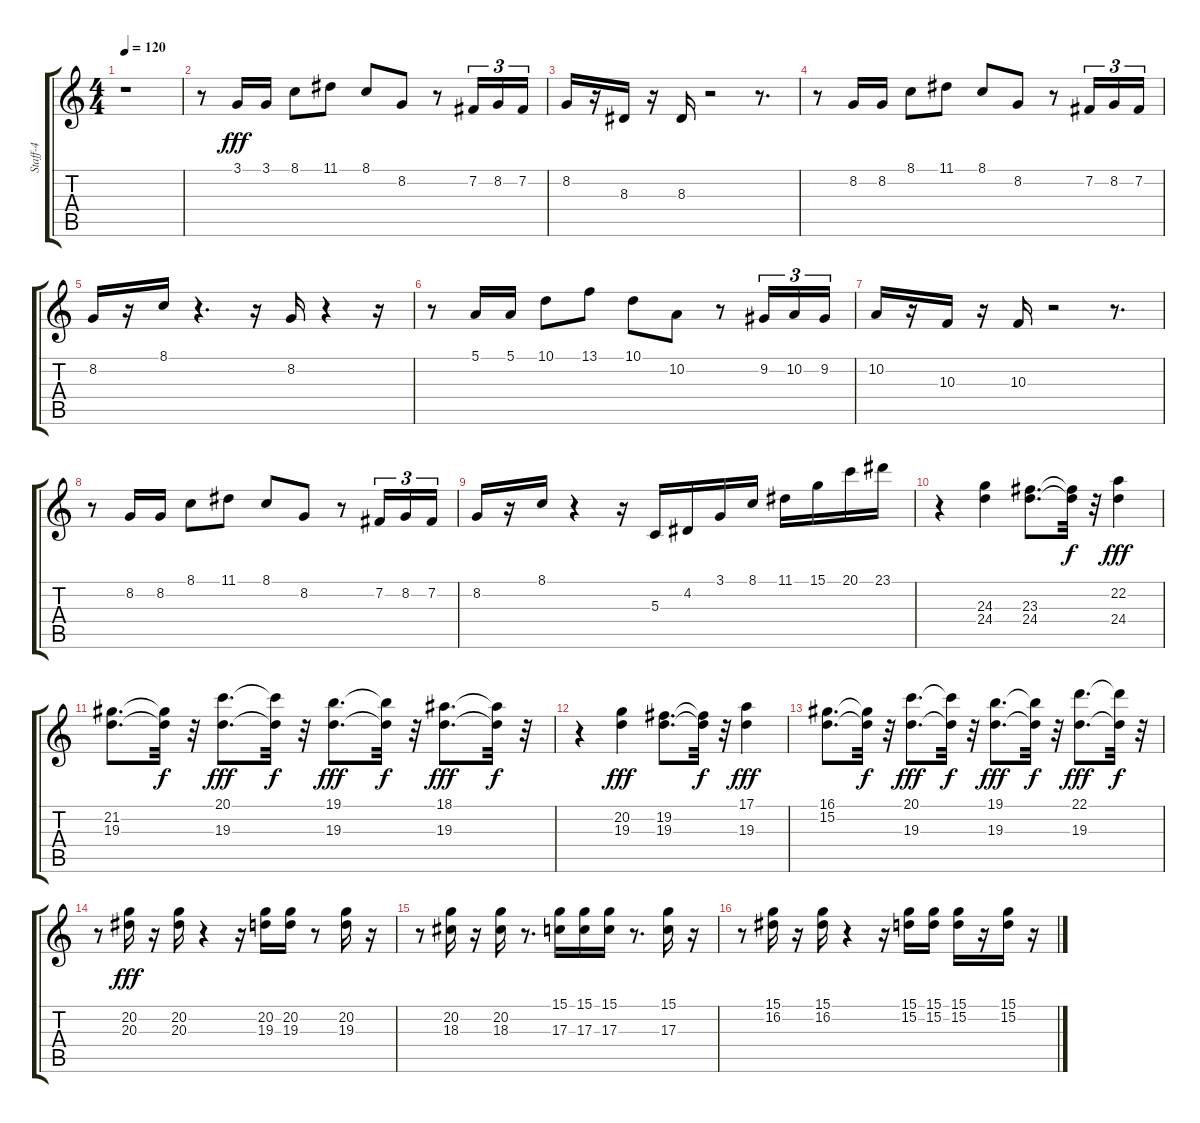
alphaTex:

\track ("Staff-4" "Staff-4") {instrument brasssection}
\staff {score tabs}
\tuning (E4 B3 G3 D3 A2 E2) {hide}
\ts (4 4)
\tempo 120
\clef g2
\ks c
r.1{dy f} |
r.8 3.1.16{dy fff} 3.1.16 8.1.8 11.1.8 8.1.8 8.2.8 r.8 7.2.16{tu (3 2)} 8.2.16{tu (3 2)} 7.2.16{tu (3 2)} |
8.2.16 r.16 8.3.16 r.16 8.3.16 r.2 r.8{d} |
r.8 8.2.16 8.2.16 8.1.8 11.1.8 8.1.8 8.2.8 r.8 7.2.16{tu (3 2)} 8.2.16{tu (3 2)} 7.2.16{tu (3 2)} |
8.2.16 r.16 8.1.16 r.4{d} r.16 8.2.16 r.4 r.16 |
r.8 5.1.16 5.1.16 10.1.8 13.1.8 10.1.8 10.2.8 r.8 9.2.16{tu (3 2)} 10.2.16{tu (3 2)} 9.2.16{tu (3 2)} |
10.2.16 r.16 10.3.16 r.16 10.3.16 r.2 r.8{d} |
r.8 8.2.16 8.2.16 8.1.8 11.1.8 8.1.8 8.2.8 r.8 7.2.16{tu (3 2)} 8.2.16{tu (3 2)} 7.2.16{tu (3 2)} |
8.2.16 r.16 8.1.16 r.4 r.16 5.3.16{volume 2} 4.2.16{volume 5} 3.1.16{volume 9} 8.1.16{volume 12} 11.1.16{volume 16} 15.1.16 20.1.16 23.1.16 |
r.4 (24.3 24.4).4 (23.3 24.4).8{d} (23.3{t} 24.4{t}).32{dy f} r.32 (22.2 24.4).4{dy fff} |
(21.2 19.3).8{d} (21.2{t} 19.3{t}).32{dy f} r.32 (20.1 19.3).8{d dy fff} (20.1{t} 19.3{t}).32{dy f} r.32 (19.1 19.3).8{d dy fff} (19.1{t} 19.3{t}).32{dy f} r.32 (18.1 19.3).8{d dy fff} (18.1{t} 19.3{t}).32{dy f} r.32 |
r.4 (20.2 19.3).4{dy fff} (19.2 19.3).8{d} (19.2{t} 19.3{t}).32{dy f} r.32 (17.1 19.3).4{dy fff} |
(16.1 15.2).8{d} (16.1{t} 15.2{t}).32{dy f} r.32 (20.1 19.3).8{d dy fff} (20.1{t} 19.3{t}).32{dy f} r.32 (19.1 19.3).8{d dy fff} (19.1{t} 19.3{t}).32{dy f} r.32 (22.1 19.3).8{d dy fff} (22.1{t} 19.3{t}).32{dy f} r.32 |
r.8 (20.2 20.3).16{dy fff} r.16 (20.2 20.3).16 r.4 r.16 (20.2 19.3).16 (20.2 19.3).16 r.8 (20.2 19.3).16 r.16 |
r.8 (20.2 18.3).16 r.16 (20.2 18.3).16 r.8{d} (15.1 17.3).16 (15.1 17.3).16 (15.1 17.3).16 r.8{d} (15.1 17.3).16 r.16 |
r.8 (15.1 16.2).16 r.16 (15.1 16.2).16 r.4 r.16 (15.1 15.2).16 (15.1 15.2).16 (15.1 15.2).16 r.16 (15.1 15.2).16 r.16
